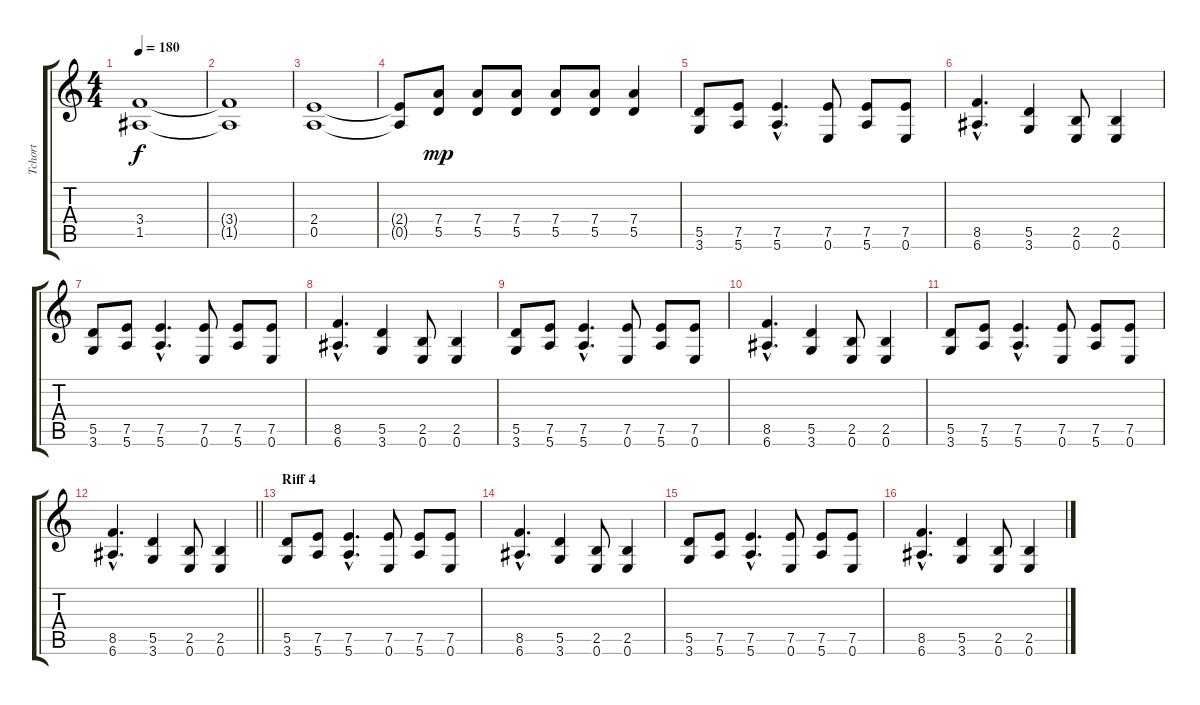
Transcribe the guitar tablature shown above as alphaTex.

\track ("Tchort" "Tchort") {instrument distortionguitar}
\staff {score tabs}
\tuning (E4 B3 G3 D3 A2 E2) {hide}
\ts (4 4)
\tempo 180
\clef g2
\ks c
(3.4 1.5).1{dy f} |
(3.4{t} 1.5{t}).1 |
(2.4 0.5).1 |
(2.4{t} 0.5{t}).8 (7.4 5.5).8{dy mp} (7.4 5.5).8 (7.4 5.5).8 (7.4 5.5).8 (7.4 5.5).8 (7.4 5.5).4 |
(5.5 3.6).8 (7.5 5.6).8 (7.5{hac} 5.6{hac}).4{d} (7.5 0.6).8 (7.5 5.6).8 (7.5 0.6).8 |
(8.5{hac} 6.6{hac}).4{d} (5.5 3.6).4 (2.5 0.6).8 (2.5 0.6).4 |
(5.5 3.6).8 (7.5 5.6).8 (7.5{hac} 5.6{hac}).4{d} (7.5 0.6).8 (7.5 5.6).8 (7.5 0.6).8 |
(8.5{hac} 6.6{hac}).4{d} (5.5 3.6).4 (2.5 0.6).8 (2.5 0.6).4 |
(5.5 3.6).8 (7.5 5.6).8 (7.5{hac} 5.6{hac}).4{d} (7.5 0.6).8 (7.5 5.6).8 (7.5 0.6).8 |
(8.5{hac} 6.6{hac}).4{d} (5.5 3.6).4 (2.5 0.6).8 (2.5 0.6).4 |
(5.5 3.6).8 (7.5 5.6).8 (7.5{hac} 5.6{hac}).4{d} (7.5 0.6).8 (7.5 5.6).8 (7.5 0.6).8 |
\barLineRight lightlight
(8.5{hac} 6.6{hac}).4{d} (5.5 3.6).4 (2.5 0.6).8 (2.5 0.6).4 |
\section ("" "Riff 4")
(5.5 3.6).8 (7.5 5.6).8 (7.5{hac} 5.6{hac}).4{d} (7.5 0.6).8 (7.5 5.6).8 (7.5 0.6).8 |
(8.5{hac} 6.6{hac}).4{d} (5.5 3.6).4 (2.5 0.6).8 (2.5 0.6).4 |
(5.5 3.6).8 (7.5 5.6).8 (7.5{hac} 5.6{hac}).4{d} (7.5 0.6).8 (7.5 5.6).8 (7.5 0.6).8 |
(8.5{hac} 6.6{hac}).4{d} (5.5 3.6).4 (2.5 0.6).8 (2.5 0.6).4
